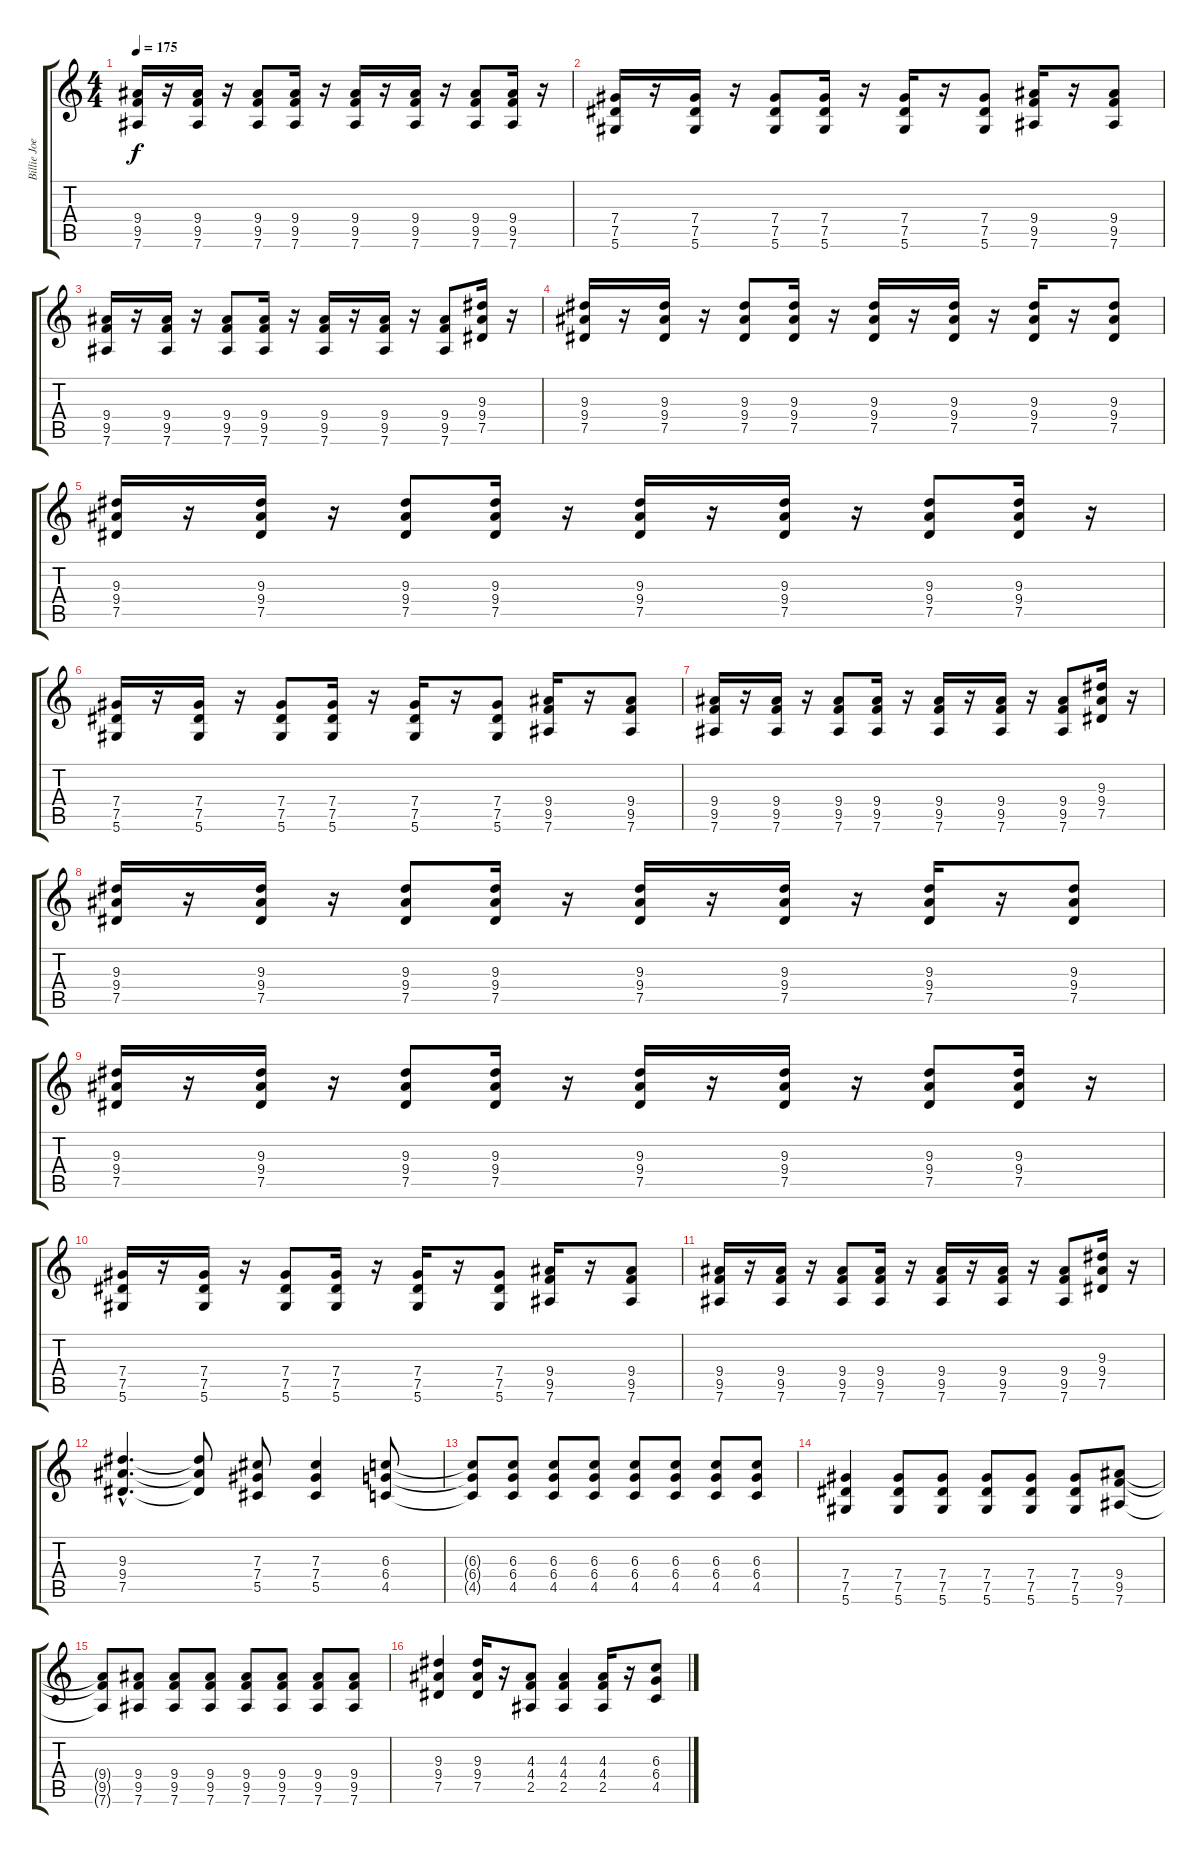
\track ("Billie Joe Guitar" "Billie Joe") {instrument distortionguitar}
\staff {score tabs}
\tuning (Eb4 Bb3 Gb3 Db3 Ab2 Eb2) {hide}
\ts (4 4)
\tempo 175
\clef g2
\ks c
(9.4 9.5 7.6).16{dy f} r.16 (9.4 9.5 7.6).16 r.16 (9.4 9.5 7.6).8 (9.4 9.5 7.6).16 r.16 (9.4 9.5 7.6).16 r.16 (9.4 9.5 7.6).16 r.16 (9.4 9.5 7.6).8 (9.4 9.5 7.6).16 r.16 |
(7.4 7.5 5.6).16 r.16 (7.4 7.5 5.6).16 r.16 (7.4 7.5 5.6).8 (7.4 7.5 5.6).16 r.16 (7.4 7.5 5.6).16 r.16 (7.4 7.5 5.6).8 (9.4 9.5 7.6).16 r.16 (9.4 9.5 7.6).8 |
(9.4 9.5 7.6).16 r.16 (9.4 9.5 7.6).16 r.16 (9.4 9.5 7.6).8 (9.4 9.5 7.6).16 r.16 (9.4 9.5 7.6).16 r.16 (9.4 9.5 7.6).16 r.16 (9.4 9.5 7.6).8 (9.3 9.4 7.5).16 r.16 |
(9.3 9.4 7.5).16 r.16 (9.3 9.4 7.5).16 r.16 (9.3 9.4 7.5).8 (9.3 9.4 7.5).16 r.16 (9.3 9.4 7.5).16 r.16 (9.3 9.4 7.5).16 r.16 (9.3 9.4 7.5).16 r.16 (9.3 9.4 7.5).8 |
(9.3 9.4 7.5).16 r.16 (9.3 9.4 7.5).16 r.16 (9.3 9.4 7.5).8 (9.3 9.4 7.5).16 r.16 (9.3 9.4 7.5).16 r.16 (9.3 9.4 7.5).16 r.16 (9.3 9.4 7.5).8 (9.3 9.4 7.5).16 r.16 |
(7.4 7.5 5.6).16 r.16 (7.4 7.5 5.6).16 r.16 (7.4 7.5 5.6).8 (7.4 7.5 5.6).16 r.16 (7.4 7.5 5.6).16 r.16 (7.4 7.5 5.6).8 (9.4 9.5 7.6).16 r.16 (9.4 9.5 7.6).8 |
(9.4 9.5 7.6).16 r.16 (9.4 9.5 7.6).16 r.16 (9.4 9.5 7.6).8 (9.4 9.5 7.6).16 r.16 (9.4 9.5 7.6).16 r.16 (9.4 9.5 7.6).16 r.16 (9.4 9.5 7.6).8 (9.3 9.4 7.5).16 r.16 |
(9.3 9.4 7.5).16 r.16 (9.3 9.4 7.5).16 r.16 (9.3 9.4 7.5).8 (9.3 9.4 7.5).16 r.16 (9.3 9.4 7.5).16 r.16 (9.3 9.4 7.5).16 r.16 (9.3 9.4 7.5).16 r.16 (9.3 9.4 7.5).8 |
(9.3 9.4 7.5).16 r.16 (9.3 9.4 7.5).16 r.16 (9.3 9.4 7.5).8 (9.3 9.4 7.5).16 r.16 (9.3 9.4 7.5).16 r.16 (9.3 9.4 7.5).16 r.16 (9.3 9.4 7.5).8 (9.3 9.4 7.5).16 r.16 |
(7.4 7.5 5.6).16 r.16 (7.4 7.5 5.6).16 r.16 (7.4 7.5 5.6).8 (7.4 7.5 5.6).16 r.16 (7.4 7.5 5.6).16 r.16 (7.4 7.5 5.6).8 (9.4 9.5 7.6).16 r.16 (9.4 9.5 7.6).8 |
(9.4 9.5 7.6).16 r.16 (9.4 9.5 7.6).16 r.16 (9.4 9.5 7.6).8 (9.4 9.5 7.6).16 r.16 (9.4 9.5 7.6).16 r.16 (9.4 9.5 7.6).16 r.16 (9.4 9.5 7.6).8 (9.3 9.4 7.5).16 r.16 |
(9.3{hac} 9.4{hac} 7.5{hac}).4{d} (9.3{t} 9.4{t} 7.5{t}).8 (7.3 7.4 5.5).8 (7.3 7.4 5.5).4 (6.3 6.4 4.5).8 |
(6.3{t} 6.4{t} 4.5{t}).8 (6.3 6.4 4.5).8 (6.3 6.4 4.5).8 (6.3 6.4 4.5).8 (6.3 6.4 4.5).8 (6.3 6.4 4.5).8 (6.3 6.4 4.5).8 (6.3 6.4 4.5).8 |
(7.4 7.5 5.6).4 (7.4 7.5 5.6).8 (7.4 7.5 5.6).8 (7.4 7.5 5.6).8 (7.4 7.5 5.6).8 (7.4 7.5 5.6).8 (9.4 9.5 7.6).8 |
(9.4{t} 9.5{t} 7.6{t}).8 (9.4 9.5 7.6).8 (9.4 9.5 7.6).8 (9.4 9.5 7.6).8 (9.4 9.5 7.6).8 (9.4 9.5 7.6).8 (9.4 9.5 7.6).8 (9.4 9.5 7.6).8 |
(9.3 9.4 7.5).4 (9.3 9.4 7.5).16 r.16 (4.3 4.4 2.5).8 (4.3 4.4 2.5).4 (4.3 4.4 2.5).16 r.16 (6.3 6.4 4.5).8
